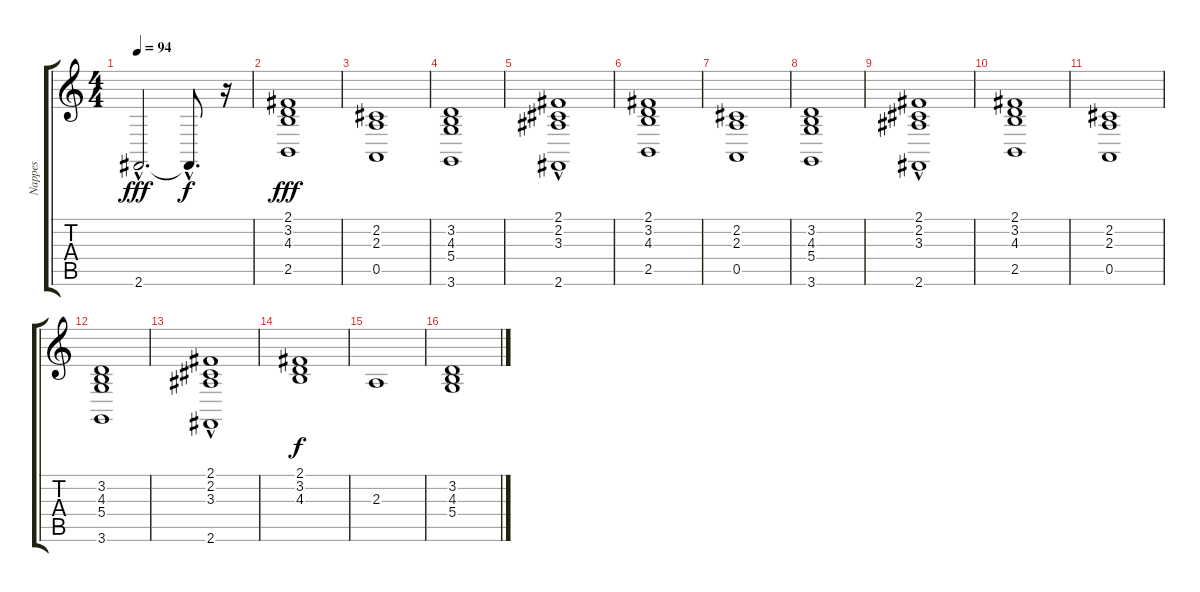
\track ("Nappes" "Nappes") {instrument synthstrings1}
\staff {score tabs}
\tuning (E4 B3 G3 D3 A2 E2) {hide}
\ts (4 4)
\tempo 94
\clef g2
\ks c
2.6{hac}.2{d dy fff} 2.6{hac t}.8{d dy f} r.16 |
(2.1 3.2 4.3 2.5).1{dy fff} |
(2.2 2.3 0.5).1 |
(3.2 4.3 5.4 3.6).1 |
(2.1 2.2 3.3 2.6{hac}).1 |
(2.1 3.2 4.3 2.5).1 |
(2.2 2.3 0.5).1 |
(3.2 4.3 5.4 3.6).1 |
(2.1 2.2 3.3 2.6{hac}).1 |
(2.1 3.2 4.3 2.5).1 |
(2.2 2.3 0.5).1 |
(3.2 4.3 5.4 3.6).1 |
(2.1 2.2 3.3 2.6{hac}).1 |
(2.1 3.2 4.3).1{dy f} |
2.3.1 |
(3.2 4.3 5.4).1
